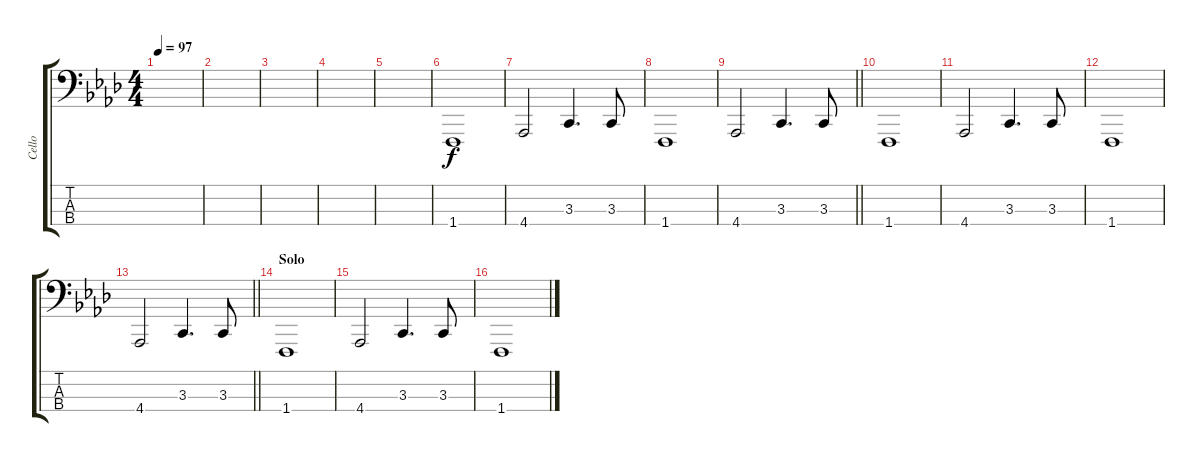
\track ("Cello" "Cello") {instrument cello}
\staff {score tabs}
\tuning (G2 D2 A1 E1) {hide}
\ts (4 4)
\tempo 97
\clef f4
\ks fminor
|
|
|
|
|
1.4.1 |
4.4.2 3.3.4{d} 3.3.8 |
1.4.1 |
\barLineRight lightlight
4.4.2 3.3.4{d} 3.3.8 |
1.4.1 |
4.4.2 3.3.4{d} 3.3.8 |
1.4.1 |
\barLineRight lightlight
4.4.2 3.3.4{d} 3.3.8 |
\section ("" "Solo")
1.4.1 |
4.4.2 3.3.4{d} 3.3.8 |
1.4.1
